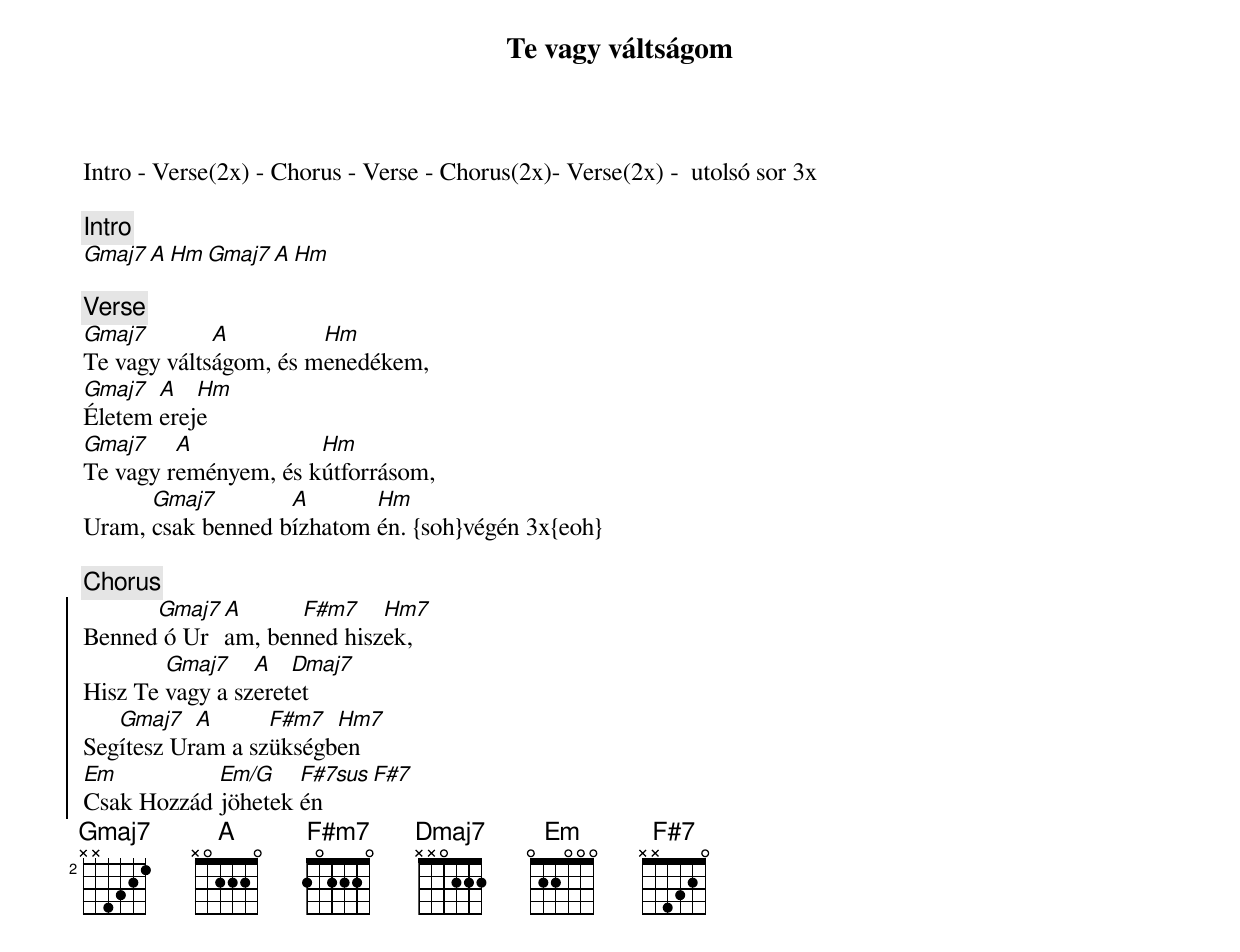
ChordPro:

{title: Te vagy váltságom}
{subtitle: }


Intro - Verse(2x) - Chorus - Verse - Chorus(2x)- Verse(2x) -  utolsó sor 3x

{c:Intro}
[Gmaj7][A][Hm][Gmaj7][A][Hm]

{c:Verse}
[Gmaj7]Te vagy válts[A]ágom, és m[Hm]enedékem,
[Gmaj7]Életem [A]erej[Hm]e
[Gmaj7]Te vagy r[A]eményem, és k[Hm]útforrásom,
Uram, [Gmaj7]csak benned b[A]ízhatom [Hm]én. {soh}végén 3x{eoh}

{c:Chorus}
{soc}
Benned[Gmaj7] ó Ur[A]am, ben[F#m7]ned hisz[Hm7]ek,
Hisz Te [Gmaj7]vagy a sz[A]eret[Dmaj7]et
Seg[Gmaj7]ítesz Ur[A]am a sz[F#m7]ükségb[Hm7]en
[Em]Csak Hozzád [Em/G]jöhetek [F#7sus]én[F#7]
{eoc}
